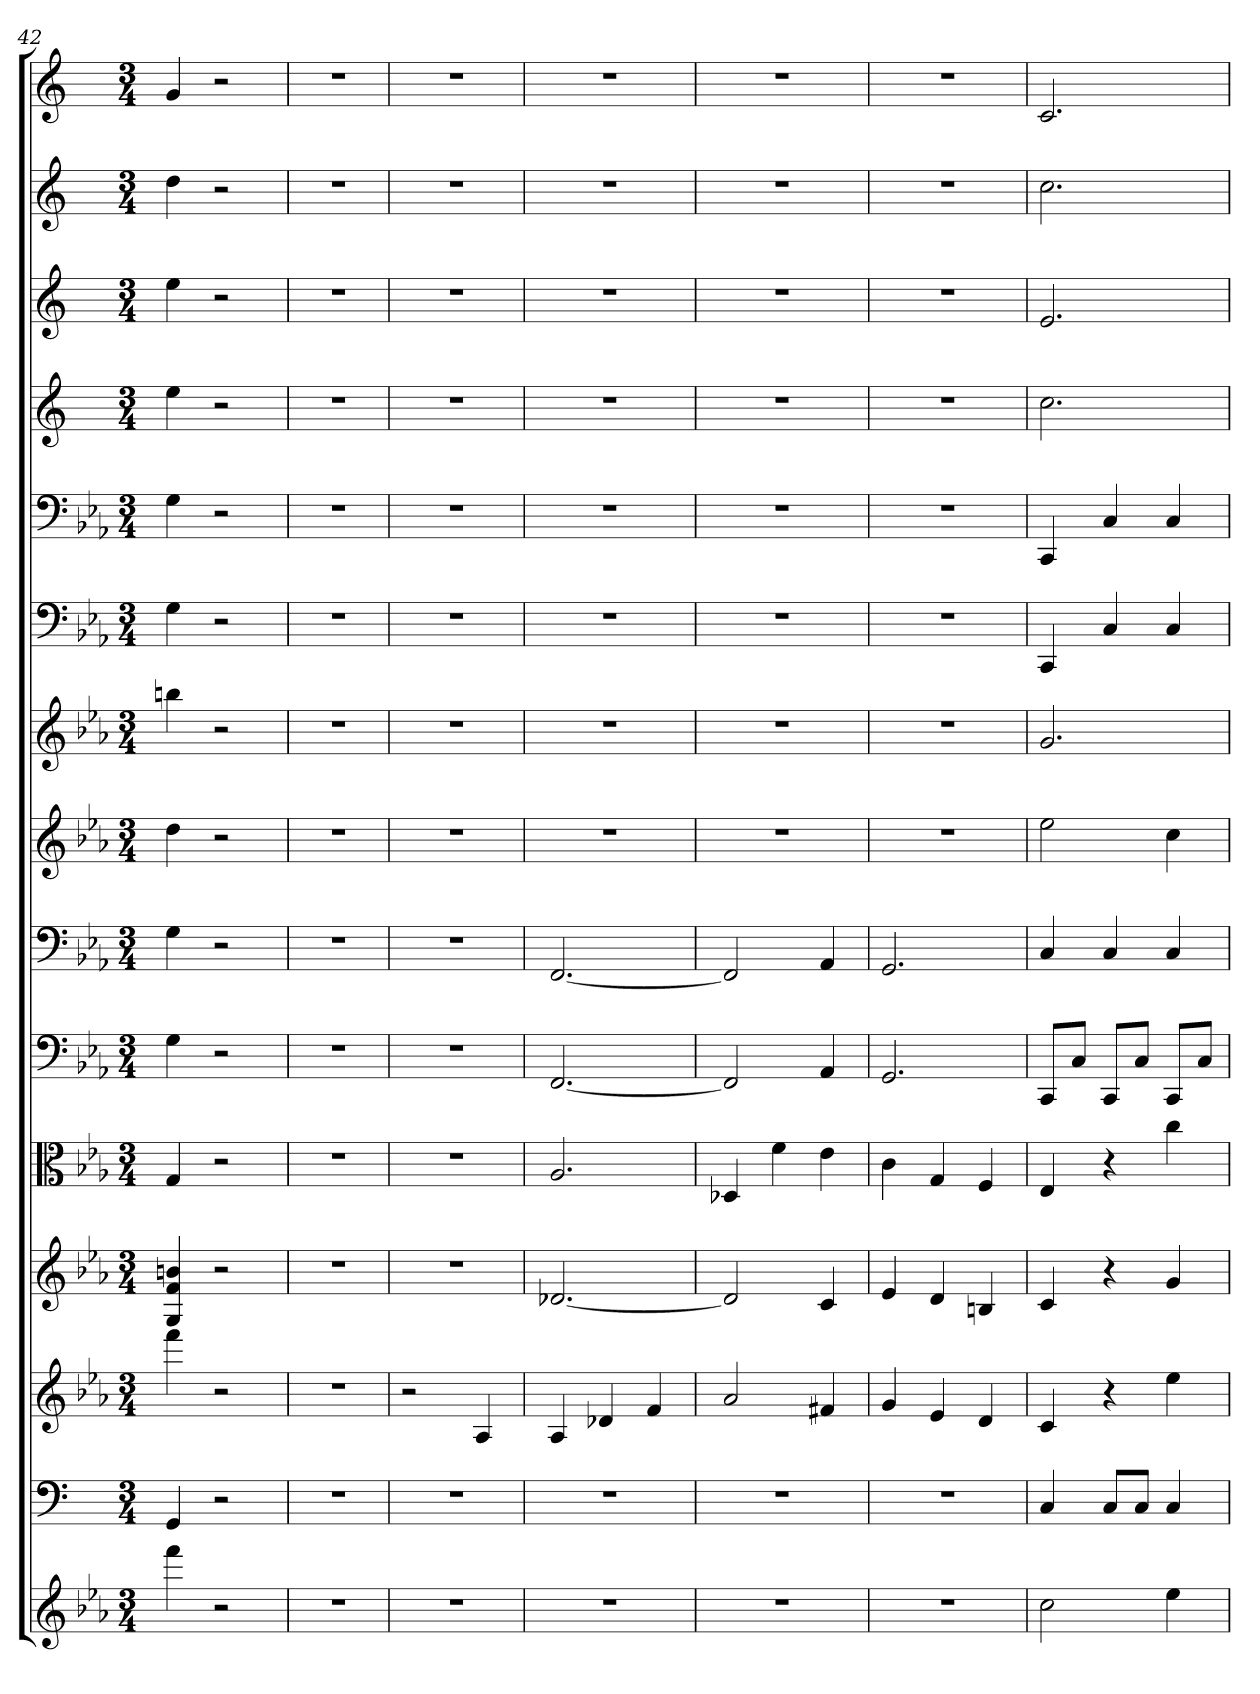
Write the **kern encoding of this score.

**kern	**kern	**kern	**kern	**kern	**kern	**kern	**kern	**kern	**kern	**kern	**kern	**kern	**kern	**kern
*part15	*part14	*part13	*part12	*part11	*part10	*part9	*part8	*part7	*part6	*part5	*part4	*part3	*part2	*part1
*staff15	*staff14	*staff13	*staff12	*staff11	*staff10	*staff9	*staff8	*staff7	*staff6	*staff5	*staff4	*staff3	*staff2	*staff1
*	*clefF4	*	*	*clefC3	*clefF4	*clefF4	*	*	*clefF4	*clefF4	*	*	*	*
*k[b-e-a-]	*k[]	*k[b-e-a-]	*k[b-e-a-]	*k[b-e-a-]	*k[b-e-a-]	*k[b-e-a-]	*k[b-e-a-]	*k[b-e-a-]	*k[b-e-a-]	*k[b-e-a-]	*k[]	*k[]	*k[]	*k[]
*M3/4	*M3/4	*M3/4	*M3/4	*M3/4	*M3/4	*M3/4	*M3/4	*M3/4	*M3/4	*M3/4	*M3/4	*M3/4	*M3/4	*M3/4
=42	=42	=42	=42	=42	=42	=42	=42	=42	=42	=42	=42	=42	=42	=42
4fff	4GG	4fff	4G 4f 4bn	4G	4G	4G	4dd	4bbn	4G	4G	4ee	4ee	4dd	4g
2r	2r	2r	2r	2r	2r	2r	2r	2r	2r	2r	2r	2r	2r	2r
=43	=43	=43	=43	=43	=43	=43	=43	=43	=43	=43	=43	=43	=43	=43
2.r	2.r	2.r	2.r	2.r	2.r	2.r	2.r	2.r	2.r	2.r	2.r	2.r	2.r	2.r
=44	=44	=44	=44	=44	=44	=44	=44	=44	=44	=44	=44	=44	=44	=44
2.r	2.r	2r	2.r	2.r	2.r	2.r	2.r	2.r	2.r	2.r	2.r	2.r	2.r	2.r
.	.	4A-	.	.	.	.	.	.	.	.	.	.	.	.
=45	=45	=45	=45	=45	=45	=45	=45	=45	=45	=45	=45	=45	=45	=45
2.r	2.r	4A-	[2.d-X	2.A-	[2.FF	[2.FF	2.r	2.r	2.r	2.r	2.r	2.r	2.r	2.r
.	.	4d-X	.	.	.	.	.	.	.	.	.	.	.	.
.	.	4f	.	.	.	.	.	.	.	.	.	.	.	.
=46	=46	=46	=46	=46	=46	=46	=46	=46	=46	=46	=46	=46	=46	=46
2.r	2.r	2a-	2d-]	4D-X	2FF]	2FF]	2.r	2.r	2.r	2.r	2.r	2.r	2.r	2.r
.	.	.	.	4f	.	.	.	.	.	.	.	.	.	.
.	.	4f#X	4c	4e-	4AA-	4AA-	.	.	.	.	.	.	.	.
=47	=47	=47	=47	=47	=47	=47	=47	=47	=47	=47	=47	=47	=47	=47
2.r	2.r	4g	4e-	4c	2.GG	2.GG	2.r	2.r	2.r	2.r	2.r	2.r	2.r	2.r
.	.	4e-	4d	4G	.	.	.	.	.	.	.	.	.	.
.	.	4d	4Bn	4F	.	.	.	.	.	.	.	.	.	.
=48	=48	=48	=48	=48	=48	=48	=48	=48	=48	=48	=48	=48	=48	=48
2cc	4C	4c	4c	4E-	8CC/L	4C	2ee-	2.g	4CC	4CC	2.cc	2.e	2.cc	2.c
.	.	.	.	.	8C/J	.	.	.	.	.	.	.	.	.
.	8C/L	4r	4r	4r	8CC/L	4C	.	.	4C	4C	.	.	.	.
.	8C/J	.	.	.	8C/J	.	.	.	.	.	.	.	.	.
4ee-	4C	4ee-	4g	4cc	8CC/L	4C	4cc	.	4C	4C	.	.	.	.
.	.	.	.	.	8C/J	.	.	.	.	.	.	.	.	.
=	=	=	=	=	=	=	=	=	=	=	=	=	=	=
*-	*-	*-	*-	*-	*-	*-	*-	*-	*-	*-	*-	*-	*-	*-
